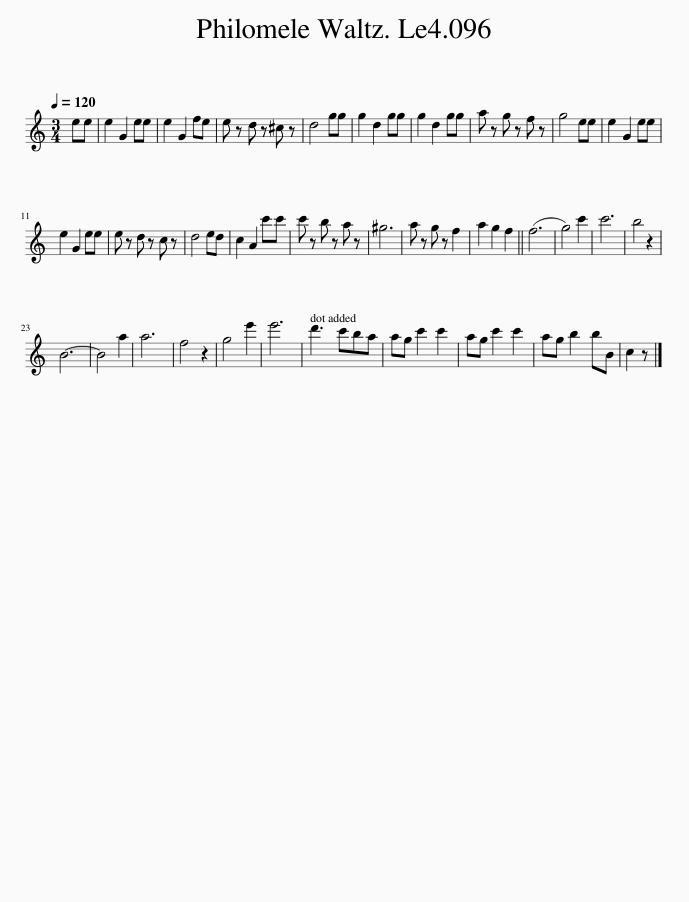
X:1
L:1/8
Q:1/4=120
M:3/4
I:linebreak $
K:C
V:1 treble
V:1
 ee | e2 G2 ee | e2 G2 fe | e z d z ^c z | d4 gg | %5
 g2 d2 gg | g2 d2 gg | a z g z f z | g4 ee | e2 G2 ee |$ %10
 e2 G2 ee | e z d z c z | d4 ed | c2 A2 c'c' | c' z b z a z | %15
 ^g6 | a z g z f2 | a2 g2 f2 || (f6 | g4) c'2 | %20
 c'6 | b4 z2 |$ B6- | B4 a2 | a6 | %25
 f4 z2 | g4 e'2 | e'6 | d'3 c'ba | ag c'2 c'2 | %30
 ag c'2 c'2 | ag b2 bB | c2 z |] %33
